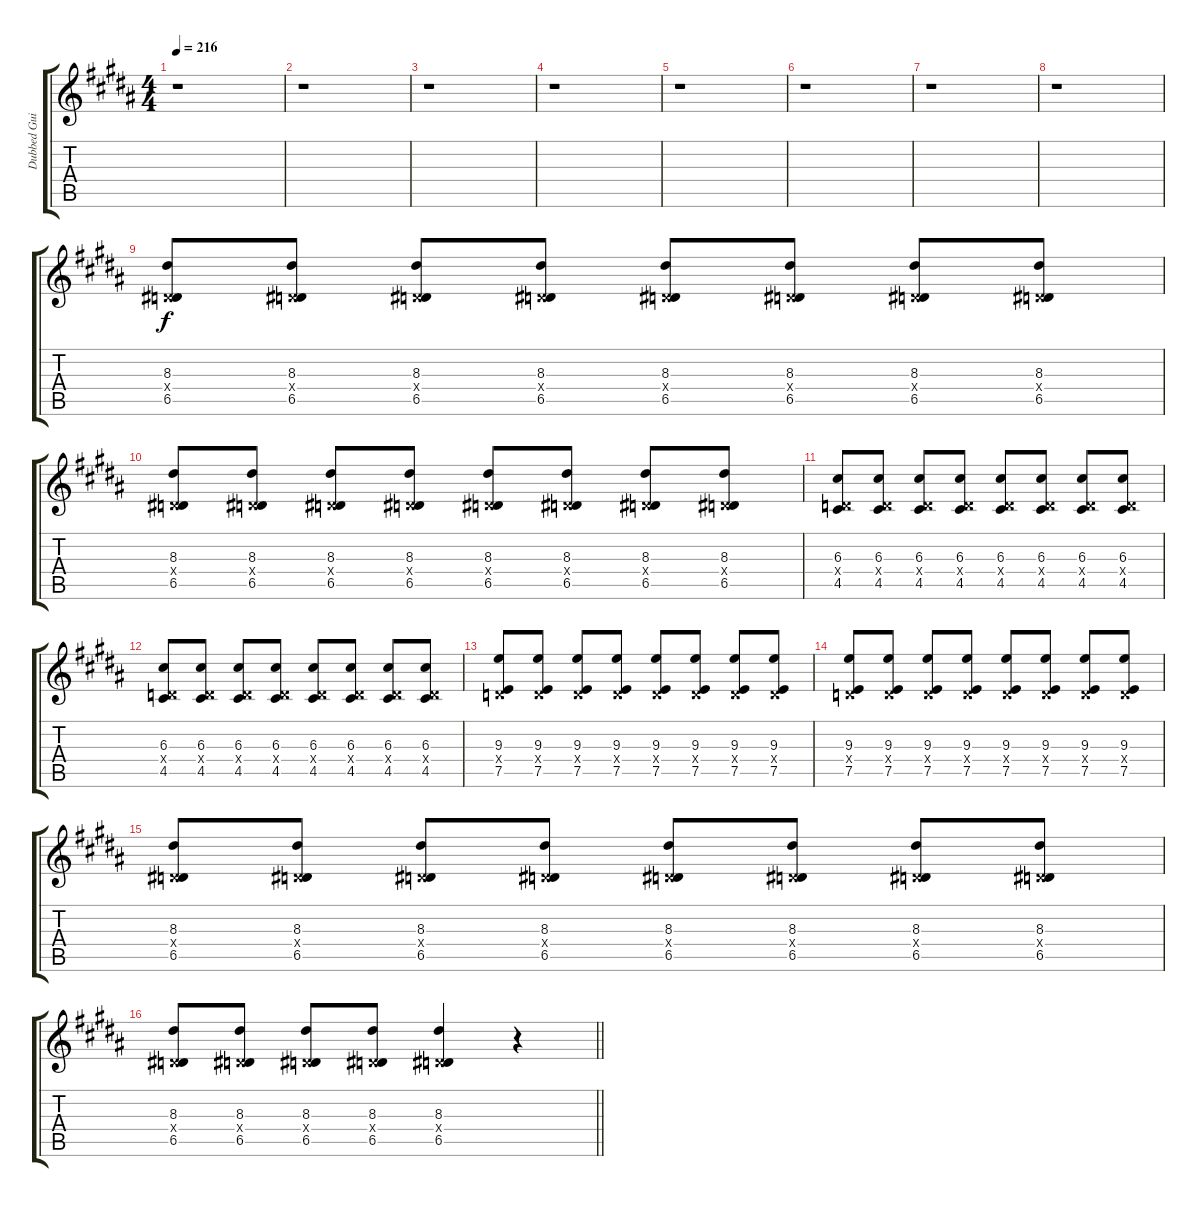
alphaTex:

\track ("Dubbed Guitar - Tom DeLonge" "Dubbed Gui") {instrument distortionguitar}
\staff {score tabs}
\tuning (E4 B3 G3 D3 A2 E2) {hide}
\ts (4 4)
\tempo 216
\clef g2
\ks b
r.1{dy f} |
r.1 |
r.1 |
r.1 |
r.1 |
r.1 |
r.1 |
r.1 |
(8.3 0.4{x} 6.5).8 (8.3 0.4{x} 6.5).8 (8.3 0.4{x} 6.5).8 (8.3 0.4{x} 6.5).8 (8.3 0.4{x} 6.5).8 (8.3 0.4{x} 6.5).8 (8.3 0.4{x} 6.5).8 (8.3 0.4{x} 6.5).8 |
(8.3 0.4{x} 6.5).8 (8.3 0.4{x} 6.5).8 (8.3 0.4{x} 6.5).8 (8.3 0.4{x} 6.5).8 (8.3 0.4{x} 6.5).8 (8.3 0.4{x} 6.5).8 (8.3 0.4{x} 6.5).8 (8.3 0.4{x} 6.5).8 |
(6.3 0.4{x} 4.5).8 (6.3 0.4{x} 4.5).8 (6.3 0.4{x} 4.5).8 (6.3 0.4{x} 4.5).8 (6.3 0.4{x} 4.5).8 (6.3 0.4{x} 4.5).8 (6.3 0.4{x} 4.5).8 (6.3 0.4{x} 4.5).8 |
(6.3 0.4{x} 4.5).8 (6.3 0.4{x} 4.5).8 (6.3 0.4{x} 4.5).8 (6.3 0.4{x} 4.5).8 (6.3 0.4{x} 4.5).8 (6.3 0.4{x} 4.5).8 (6.3 0.4{x} 4.5).8 (6.3 0.4{x} 4.5).8 |
(9.3 0.4{x} 7.5).8 (9.3 0.4{x} 7.5).8 (9.3 0.4{x} 7.5).8 (9.3 0.4{x} 7.5).8 (9.3 0.4{x} 7.5).8 (9.3 0.4{x} 7.5).8 (9.3 0.4{x} 7.5).8 (9.3 0.4{x} 7.5).8 |
(9.3 0.4{x} 7.5).8 (9.3 0.4{x} 7.5).8 (9.3 0.4{x} 7.5).8 (9.3 0.4{x} 7.5).8 (9.3 0.4{x} 7.5).8 (9.3 0.4{x} 7.5).8 (9.3 0.4{x} 7.5).8 (9.3 0.4{x} 7.5).8 |
(8.3 0.4{x} 6.5).8 (8.3 0.4{x} 6.5).8 (8.3 0.4{x} 6.5).8 (8.3 0.4{x} 6.5).8 (8.3 0.4{x} 6.5).8 (8.3 0.4{x} 6.5).8 (8.3 0.4{x} 6.5).8 (8.3 0.4{x} 6.5).8 |
\barLineRight lightlight
(8.3 0.4{x} 6.5).8 (8.3 0.4{x} 6.5).8 (8.3 0.4{x} 6.5).8 (8.3 0.4{x} 6.5).8 (8.3 0.4{x} 6.5).4 r.4
